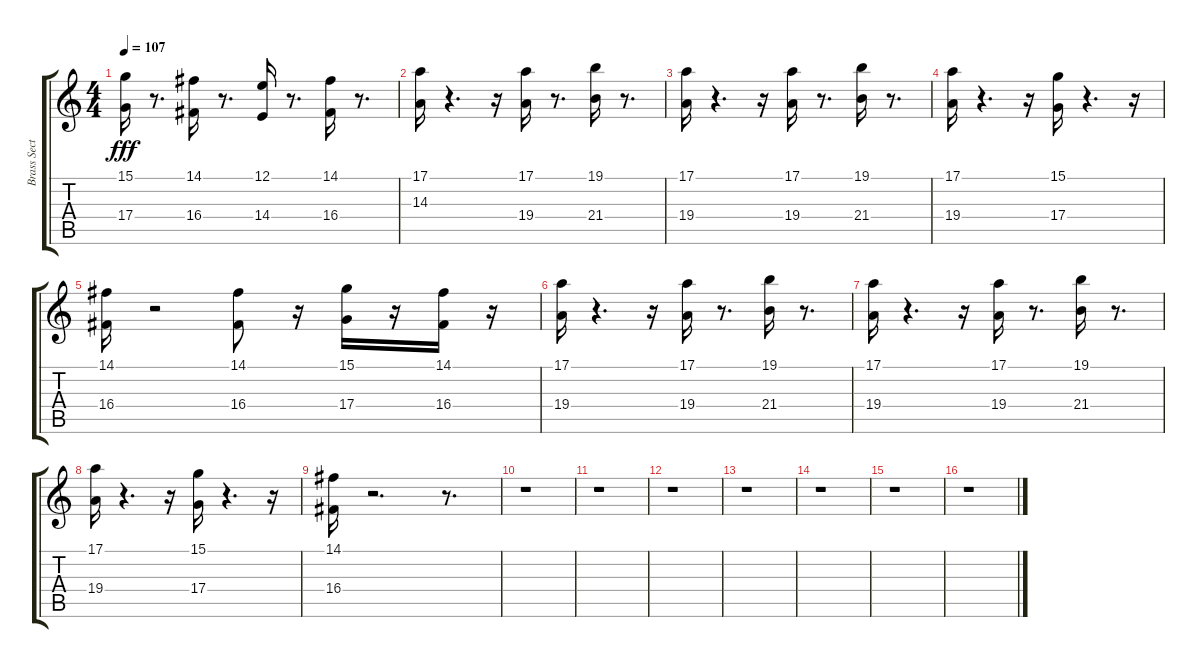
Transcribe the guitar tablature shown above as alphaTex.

\track ("Brass Section" "Brass Sect") {instrument brasssection}
\staff {score tabs}
\tuning (E4 B3 G3 D3 A2 E2) {hide}
\ts (4 4)
\tempo 107
\clef g2
\ks c
(15.1 17.4).16{dy fff} r.8{d} (14.1 16.4).16 r.8{d} (12.1 14.4).16 r.8{d} (14.1 16.4).16 r.8{d} |
(17.1 14.3).16 r.4{d} r.16 (17.1 19.4).16 r.8{d} (19.1 21.4).16 r.8{d} |
(17.1 19.4).16 r.4{d} r.16 (17.1 19.4).16 r.8{d} (19.1 21.4).16 r.8{d} |
(17.1 19.4).16 r.4{d} r.16 (15.1 17.4).16 r.4{d} r.16 |
(14.1 16.4).16 r.2 (14.1 16.4).8 r.16 (15.1 17.4).16 r.16 (14.1 16.4).16 r.16 |
(17.1 19.4).16 r.4{d} r.16 (17.1 19.4).16 r.8{d} (19.1 21.4).16 r.8{d} |
(17.1 19.4).16 r.4{d} r.16 (17.1 19.4).16 r.8{d} (19.1 21.4).16 r.8{d} |
(17.1 19.4).16 r.4{d} r.16 (15.1 17.4).16 r.4{d} r.16 |
(14.1 16.4).16 r.2{d} r.8{d} |
r.1 |
r.1 |
r.1 |
r.1 |
r.1 |
r.1 |
r.1
